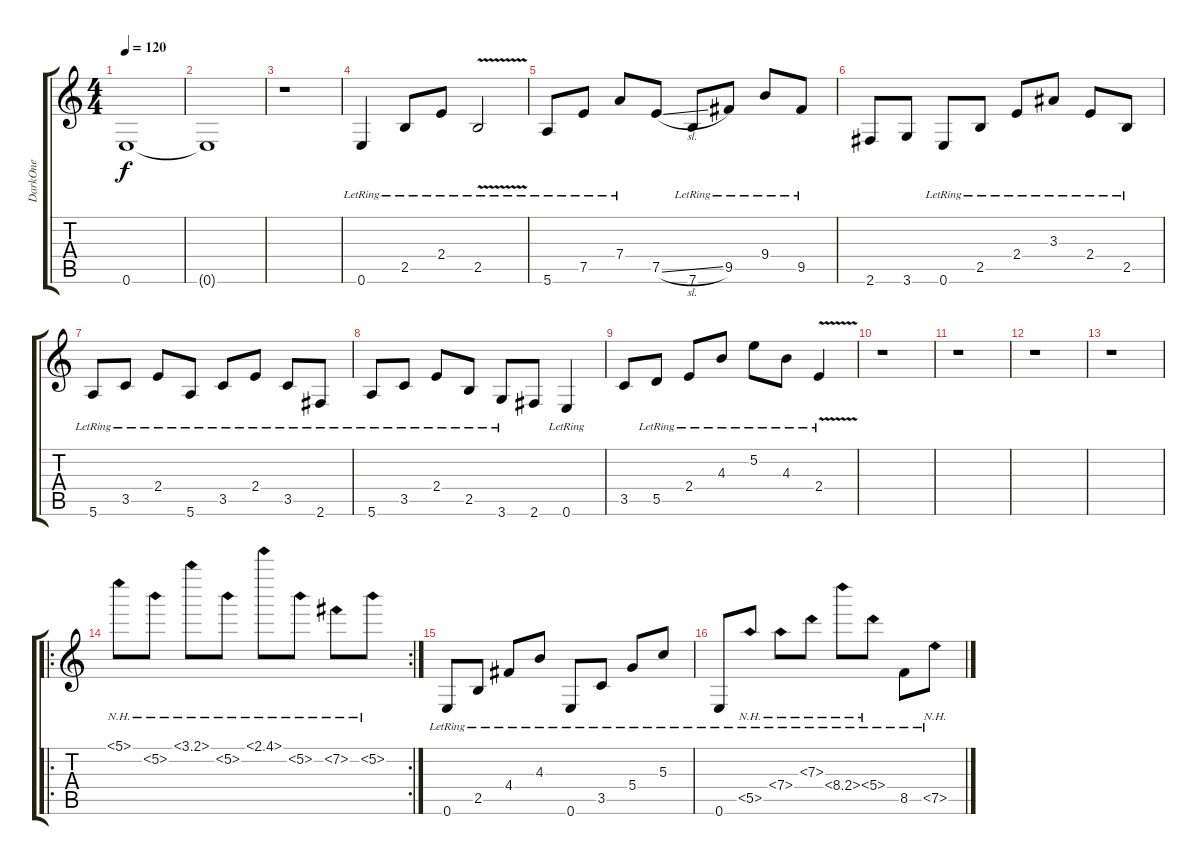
\track ("DarkOne" "DarkOne") {instrument acousticguitarsteel}
\staff {score tabs}
\tuning (E4 B3 G3 D3 A2 E2) {hide}
\ts (4 4)
\tempo 120
\clef g2
\ks c
0.6.1{dy f instrument acousticguitarsteel} |
0.6{t}.1 |
r.1 |
0.6{lr}.4 2.5{lr}.8 2.4{lr}.8 2.5{v lr}.2 |
5.6{lr}.8 7.5{lr}.8 7.4{lr}.8 7.5{sl}.8 7.6{lr}.8 9.5{lr}.8 9.4{lr}.8 9.5{lr}.8 |
2.6.8 3.6.8 0.6{lr}.8 2.5{lr}.8 2.4{lr}.8 3.3{lr}.8 2.4{lr}.8 2.5{lr}.8 |
5.6{lr}.8 3.5{lr}.8 2.4{lr}.8 5.6{lr}.8 3.5{lr}.8 2.4{lr}.8 3.5{lr}.8 2.6{lr}.8 |
5.6{lr}.8 3.5{lr}.8 2.4{lr}.8 2.5{lr}.8 3.6{lr}.8 2.6.8 0.6{lr}.4 |
3.5.8 5.5{lr}.8 2.4{lr}.8 4.3{lr}.8 5.2{lr}.8 4.3{lr}.8 2.4{v lr}.4 |
r.1 |
r.1 |
r.1 |
r.1 |
\ro
\rc 2
5.1{nh}.8 5.2{nh}.8 3.1{nh}.8 5.2{nh}.8 2.1{nh}.8 5.2{nh}.8 7.2{nh}.8 5.2{nh}.8 |
0.6{lr}.8 2.5{lr}.8 4.4{lr}.8 4.3{lr}.8 0.6{lr}.8 3.5{lr}.8 5.4{lr}.8 5.3{lr}.8 |
0.6{lr}.8 5.5{nh lr}.8 7.4{nh lr}.8 7.3{nh lr}.8 8.4{nh lr}.8 5.4{nh lr}.8 8.5{lr}.8 7.5{nh lr}.8
